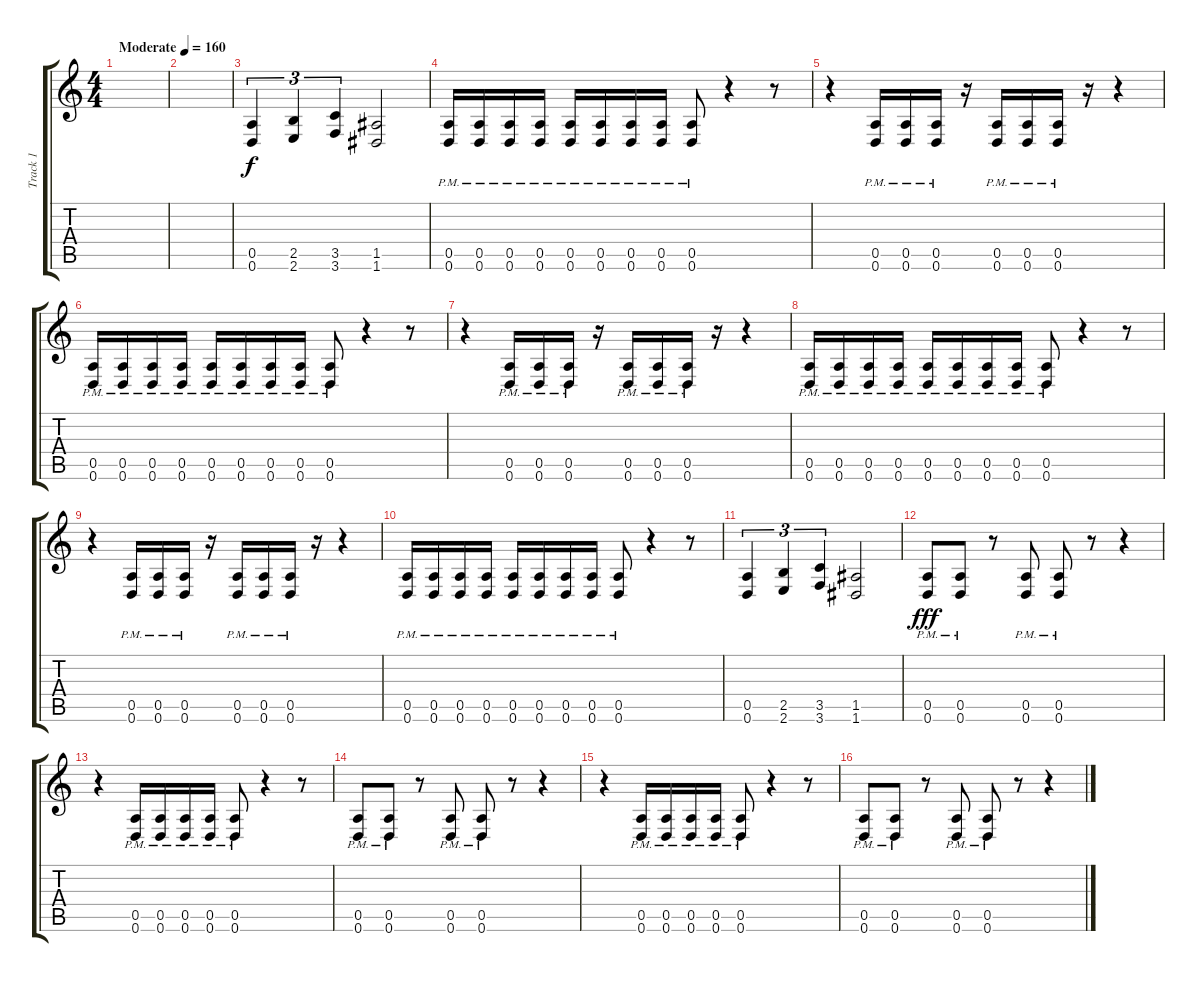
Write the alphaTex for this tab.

\track ("Track 1" "Track 1") {instrument distortionguitar}
\staff {score tabs}
\tuning (E4 B3 G3 D3 A2 D2) {hide}
\ts (4 4)
\tempo (160 "Moderate")
\clef g2
\ks c
|
|
(0.5 0.6).4{tu (3 2)} (2.5 2.6).4{tu (3 2)} (3.5 3.6).4{tu (3 2)} (1.5 1.6).2 |
(0.5{pm} 0.6{pm}).16 (0.5{pm} 0.6{pm}).16 (0.5{pm} 0.6{pm}).16 (0.5{pm} 0.6{pm}).16 (0.5{pm} 0.6{pm}).16 (0.5{pm} 0.6{pm}).16 (0.5{pm} 0.6{pm}).16 (0.5{pm} 0.6{pm}).16 (0.5{pm} 0.6{pm}).8 r.4 r.8 |
r.4 (0.5{pm} 0.6{pm}).16 (0.5{pm} 0.6{pm}).16 (0.5{pm} 0.6{pm}).16 r.16 (0.5{pm} 0.6{pm}).16 (0.5{pm} 0.6{pm}).16 (0.5{pm} 0.6{pm}).16 r.16 r.4 |
(0.5{pm} 0.6{pm}).16 (0.5{pm} 0.6{pm}).16 (0.5{pm} 0.6{pm}).16 (0.5{pm} 0.6{pm}).16 (0.5{pm} 0.6{pm}).16 (0.5{pm} 0.6{pm}).16 (0.5{pm} 0.6{pm}).16 (0.5{pm} 0.6{pm}).16 (0.5{pm} 0.6{pm}).8 r.4 r.8 |
r.4 (0.5{pm} 0.6{pm}).16 (0.5{pm} 0.6{pm}).16 (0.5{pm} 0.6{pm}).16 r.16 (0.5{pm} 0.6{pm}).16 (0.5{pm} 0.6{pm}).16 (0.5{pm} 0.6{pm}).16 r.16 r.4 |
(0.5{pm} 0.6{pm}).16 (0.5{pm} 0.6{pm}).16 (0.5{pm} 0.6{pm}).16 (0.5{pm} 0.6{pm}).16 (0.5{pm} 0.6{pm}).16 (0.5{pm} 0.6{pm}).16 (0.5{pm} 0.6{pm}).16 (0.5{pm} 0.6{pm}).16 (0.5{pm} 0.6{pm}).8 r.4 r.8 |
r.4 (0.5{pm} 0.6{pm}).16 (0.5{pm} 0.6{pm}).16 (0.5{pm} 0.6{pm}).16 r.16 (0.5{pm} 0.6{pm}).16 (0.5{pm} 0.6{pm}).16 (0.5{pm} 0.6{pm}).16 r.16 r.4 |
(0.5{pm} 0.6{pm}).16 (0.5{pm} 0.6{pm}).16 (0.5{pm} 0.6{pm}).16 (0.5{pm} 0.6{pm}).16 (0.5{pm} 0.6{pm}).16 (0.5{pm} 0.6{pm}).16 (0.5{pm} 0.6{pm}).16 (0.5{pm} 0.6{pm}).16 (0.5{pm} 0.6{pm}).8 r.4 r.8 |
(0.5 0.6).4{tu (3 2)} (2.5 2.6).4{tu (3 2)} (3.5 3.6).4{tu (3 2)} (1.5 1.6).2 |
(0.5{pm} 0.6{pm}).8{dy fff} (0.5{pm} 0.6{pm}).8 r.8 (0.5{pm} 0.6{pm}).8 (0.5{pm} 0.6{pm}).8 r.8 r.4 |
r.4 (0.5{pm} 0.6{pm}).16 (0.5{pm} 0.6{pm}).16 (0.5{pm} 0.6{pm}).16 (0.5{pm} 0.6{pm}).16 (0.5{pm} 0.6{pm}).8 r.4 r.8 |
(0.5{pm} 0.6{pm}).8 (0.5{pm} 0.6{pm}).8 r.8 (0.5{pm} 0.6{pm}).8 (0.5{pm} 0.6{pm}).8 r.8 r.4 |
r.4 (0.5{pm} 0.6{pm}).16 (0.5{pm} 0.6{pm}).16 (0.5{pm} 0.6{pm}).16 (0.5{pm} 0.6{pm}).16 (0.5{pm} 0.6{pm}).8 r.4 r.8 |
(0.5{pm} 0.6{pm}).8 (0.5{pm} 0.6{pm}).8 r.8 (0.5{pm} 0.6{pm}).8 (0.5{pm} 0.6{pm}).8 r.8 r.4
